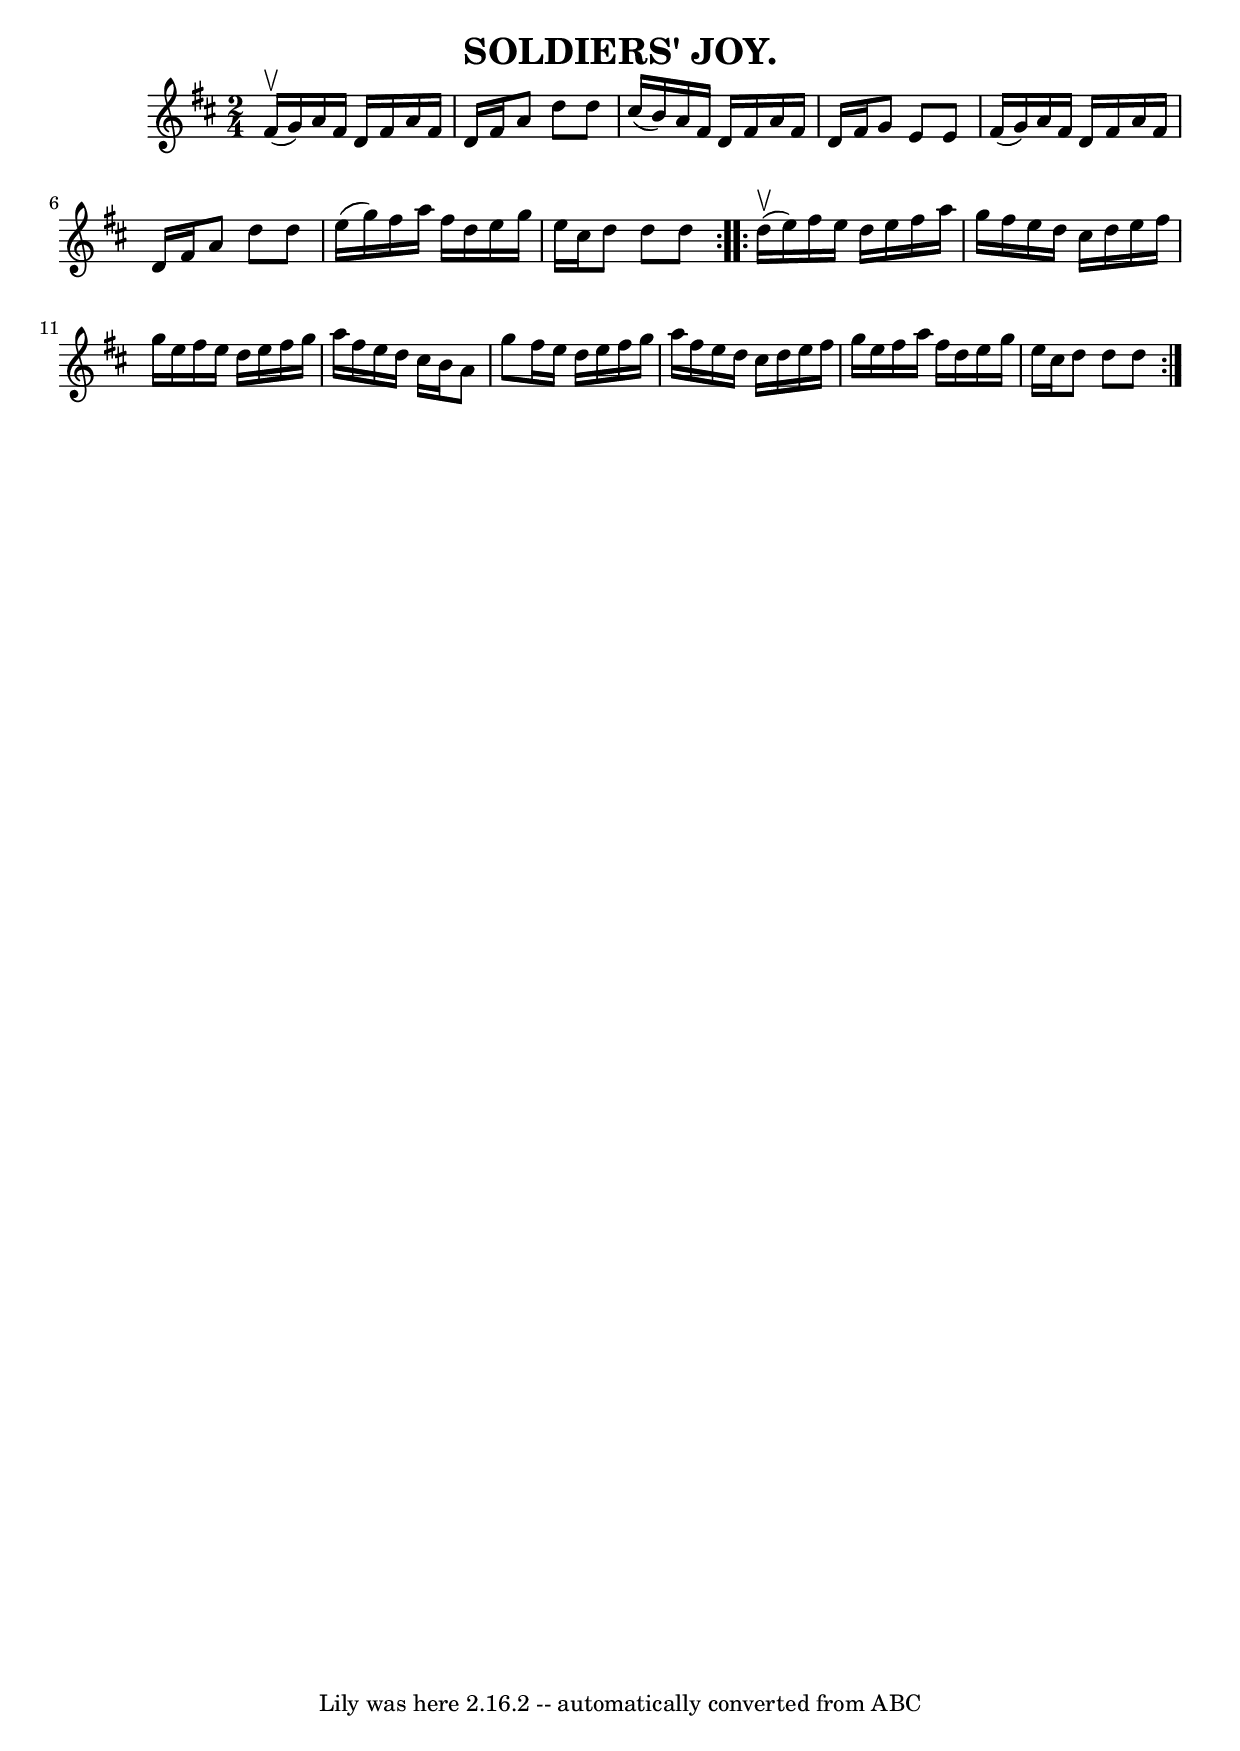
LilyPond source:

\version "2.16.2"
\include "Mammoth.ily"
\header {
  %% book = "Coles pg 24.7"
  crossRefNumber = "1"
  footnotes = "\\\\SOLDIERS' JOY.  [Form a circle, two couples facing].  -- Forward and back\\\\four, turn the opposite.  Balance and turn partners.  Ladies chain. Forward\\\\and back, forward, pass by to next couple."
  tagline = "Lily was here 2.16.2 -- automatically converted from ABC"
  title = "SOLDIERS' JOY."

}
voicedefault =  {



  \repeat volta 2 {

    \time 2/4 
    \key d \major
    fis'16 (^\upbow g'16)   |
    a'16    
    fis'16 d'16 fis'16 a'16 fis'16 d'16 fis'16    |
    a'8  
    d''8 d''8 cis''16 (b'16)   |
    a'16 fis'16 d'16    
    fis'16 a'16 fis'16 d'16 fis'16    |
    g'8 e'8 e'8    
    fis'16 (g'16)   |
    a'16 fis'16 d'16 fis'16 a'16    
    fis'16 d'16 fis'16    |
    a'8 d''8 d''8 e''16 (g''16  -)   |
    fis''16 a''16 fis''16 d''16 e''16 g''16 e''16 
    cis''16    |
    d''8 d''8 d''8    
  }     
  \repeat volta 2 {
    
    d''16 (^\upbow e''16)   |
    fis''16 e''16 d''16 e''16    
    fis''16 a''16 g''16 fis''16    |
    e''16 d''16 cis''16    
    d''16 e''16 fis''16 g''16 e''16    |
    fis''16 e''16    
    d''16 e''16 fis''16 g''16 a''16 fis''16    |
    e''16    
    d''16 cis''16 b'16 a'8 g''8    |
    fis''16 e''16    
    d''16 e''16 fis''16 g''16 a''16 fis''16    |
    e''16    
    d''16 cis''16 d''16 e''16 fis''16 g''16 e''16    |
    
    fis''16 a''16 fis''16 d''16 e''16 g''16 e''16 cis''16    
    |
    d''8 d''8 d''8    
  }   

}

\score{
  <<

    \context Staff="default"
    {
      \voicedefault 
      
    }

  >>
  \layout {
    
  }
  \midi {
  }

}
